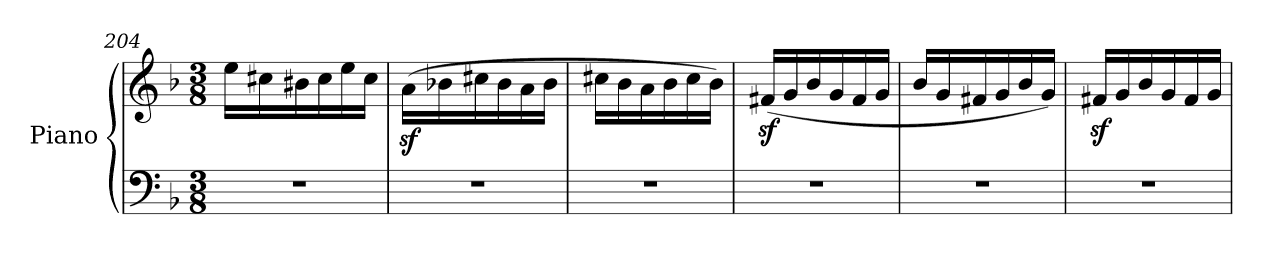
**kern	**kern
*part1	*part1
*staff2	*staff1
*I"Piano	*
*I'Pno	*
*clefF4	*clefG2
*k[b-]	*k[b-]
*F:	*F:
*M3/8	*M3/8
=204	=204
4.r	16ee\LL
.	16cc#X\
.	16b#X\
.	16cc#\
.	16ee\
.	16cc#\JJ
=205	=205
4.r	(16az<\LL
.	16b-X\
.	16cc#X\
.	16b-\
.	16a\
.	16b-\JJ
!!LO:PB:g=z
=206	=206
4.r	16cc#X\LL
.	16b-\
.	16a\
.	16b-\
.	16cc#\
.	16b-\JJ)
!!LO:PB:g=z
=207	=207
4.r	(16f#Xz</LL
.	16g/
.	16b-/
.	16g/
.	16f#/
.	16g/JJ
=208	=208
4.r	16b-/LL
.	16g/
.	16f#X/
.	16g/
.	16b-/
.	16g/JJ)
=209	=209
4.r	16f#Xz</LL
.	16g/
.	16b-/
.	16g/
.	16f#/
.	16g/JJ
=	=
*-	*-
